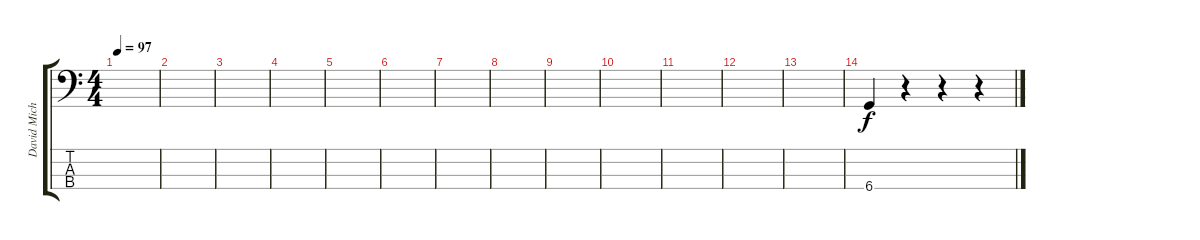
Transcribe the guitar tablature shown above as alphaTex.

\track ("David Michael Farell" "David Mich") {instrument electricbassfinger}
\staff {score tabs}
\tuning (Gb2 Db2 Ab1 Db1) {hide}
\ts (4 4)
\tempo 97
\clef f4
\ks c
|
|
|
|
|
|
|
|
|
|
|
|
|
6.4.4 r.4 r.4 r.4
